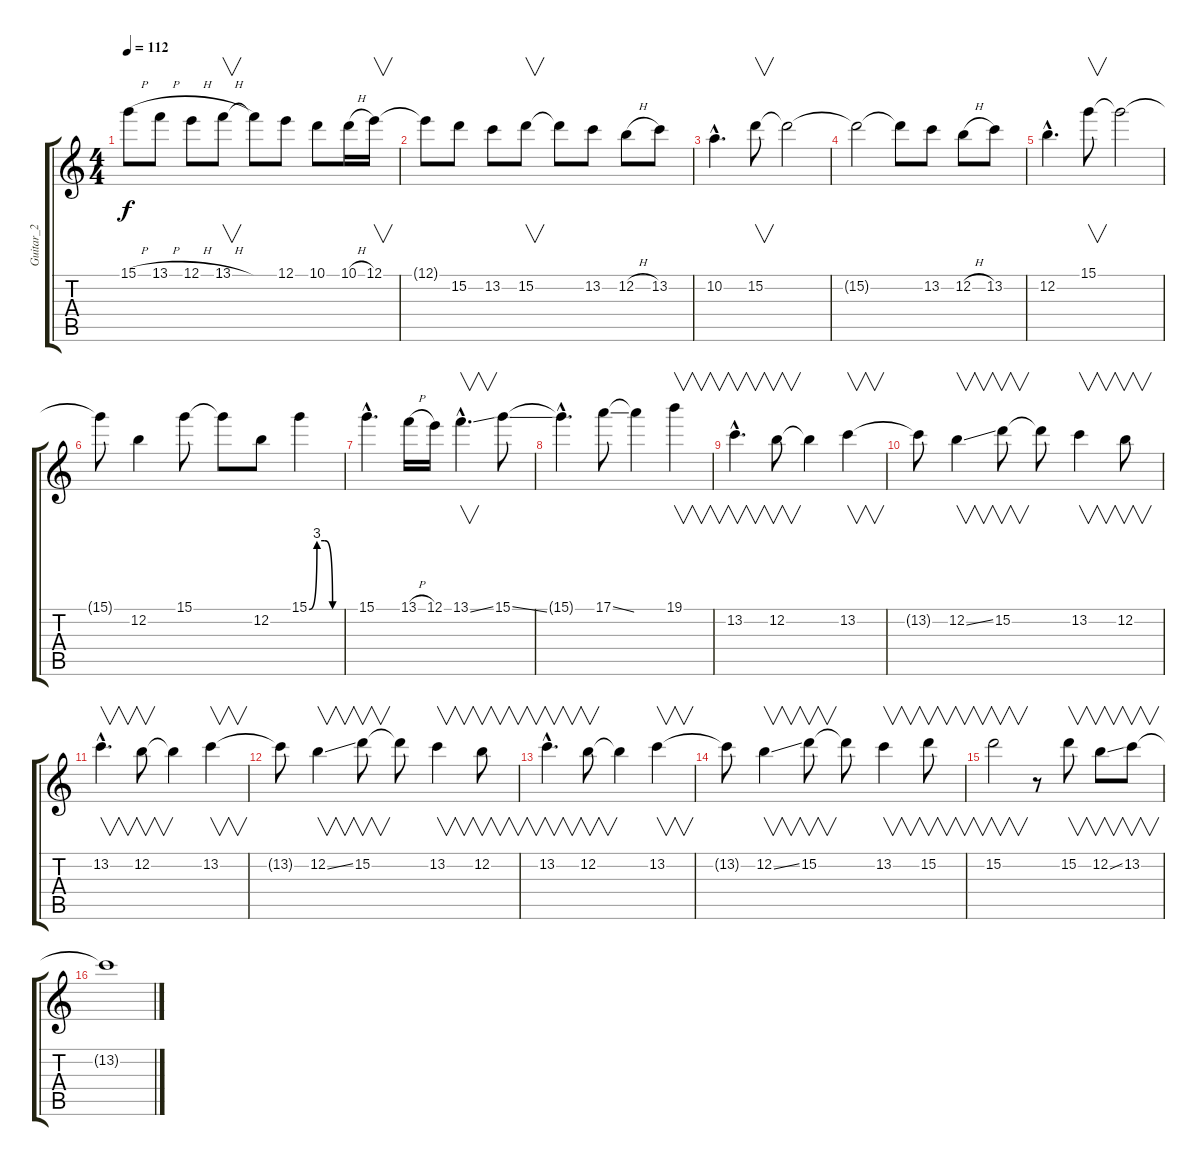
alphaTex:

\track ("Guitar_2" "Guitar_2") {instrument distortionguitar}
\staff {score tabs}
\tuning (E4 B3 G3 D3 A2 E2) {hide}
\ts (4 4)
\tempo 112
\clef g2
\ks c
15.1{h}.8{dy f} 13.1{h}.8 12.1{h}.8 13.1{h}.8{v} 13.1{t}.8 12.1.8 10.1.8 10.1{h}.16 12.1.16{v} |
12.1{t}.8 15.2.8 13.2.8 15.2.8{v} 15.2{t}.8 13.2.8 12.2{h}.8 13.2.8 |
10.2{hac}.4{d} 15.2.8{v} 15.2{t}.2 |
15.2{t}.2 15.2{t}.8 13.2.8 12.2{h}.8 13.2.8 |
12.2{hac}.4{d} 15.1.8{v} 15.1{t}.2 |
15.1{t}.8 12.2.4 15.1.8 15.1{t}.8 12.2.8 15.1{be (custom 0 0 15 12 30 12 45 0 60 0)}.4 |
15.1{hac}.4{d} 13.1{h}.16 12.1.16 13.1{ss hac}.4{v d} 15.1{ss}.8 |
15.1{hac t}.4{d} 17.1{ss}.8 17.1{t}.4 19.1.4{v} |
13.2{hac}.4{v d} 12.2.8{v} 12.2{t}.4 13.2.4{v} |
13.2{t}.8 12.2{ss}.4{v} 15.2.8{v} 15.2{t}.8 13.2.4{v} 12.2.8{v} |
13.2{hac}.4{v d} 12.2.8{v} 12.2{t}.4 13.2.4{v} |
13.2{t}.8 12.2{ss}.4{v} 15.2.8{v} 15.2{t}.8 13.2.4{v} 12.2.8{v} |
13.2{hac}.4{v d} 12.2.8{v} 12.2{t}.4 13.2.4{v} |
13.2{t}.8 12.2{ss}.4{v} 15.2.8{v} 15.2{t}.8 13.2.4{v} 15.2.8{v} |
15.2.2{v} r.8 15.2.8{v} 12.2{ss}.8{v} 13.2.8{v} |
13.2{t}.1
